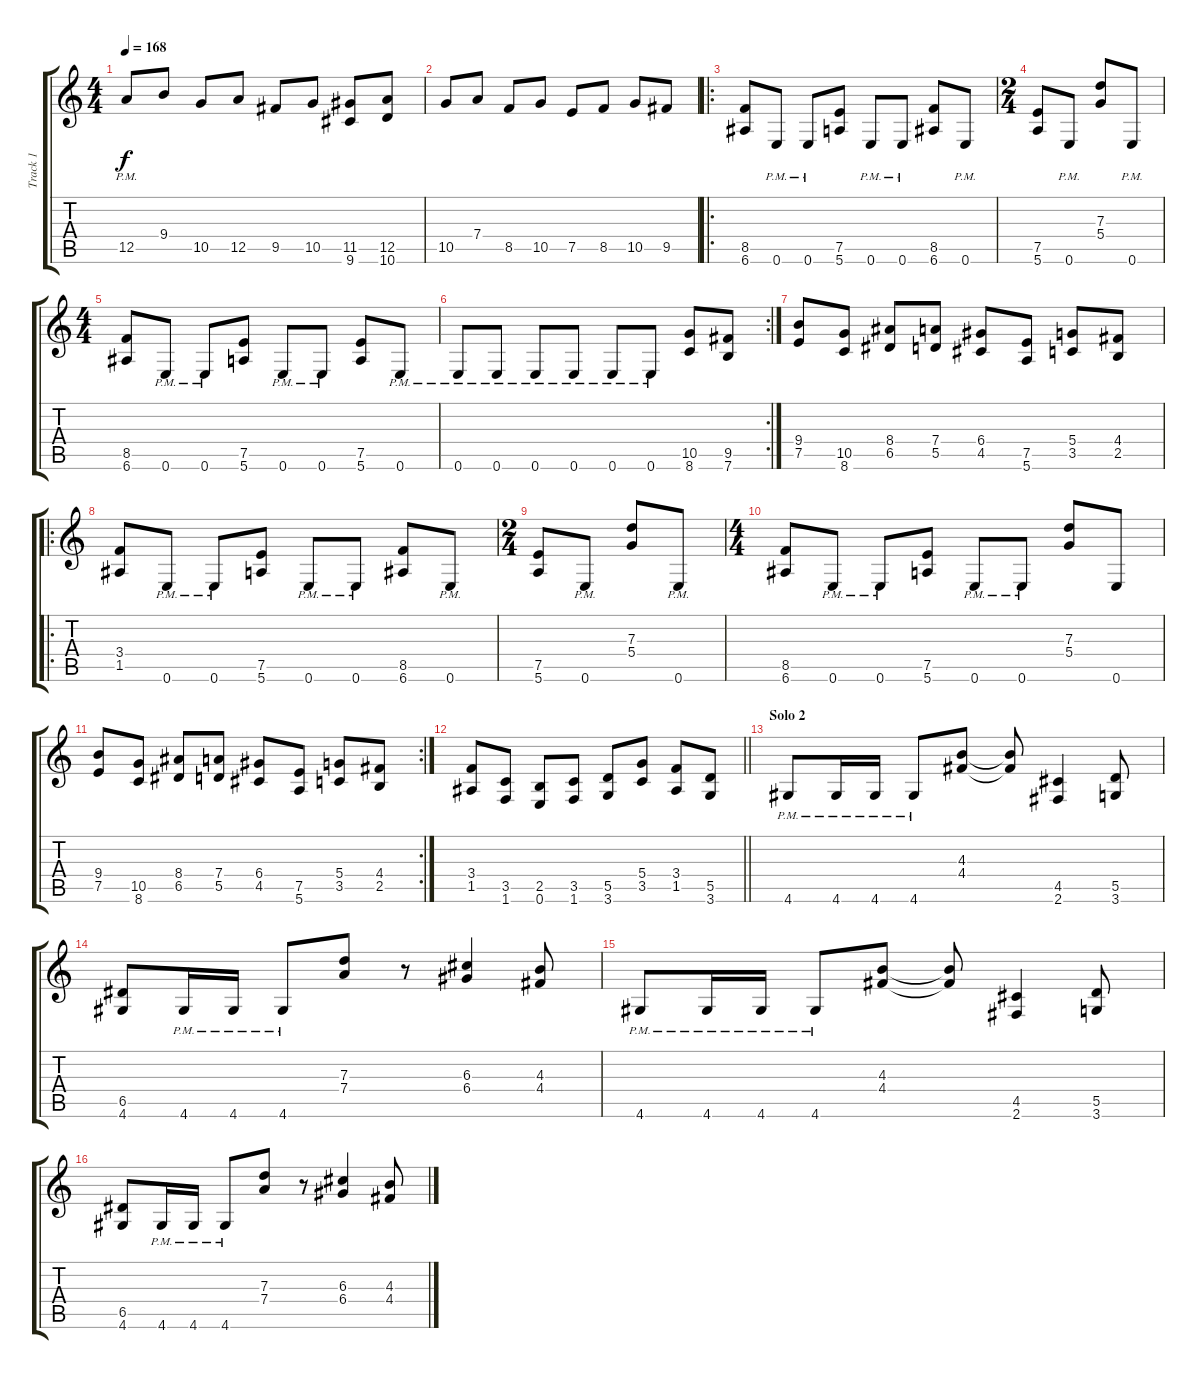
\track ("Track 1" "Track 1") {instrument distortionguitar}
\staff {score tabs}
\tuning (E4 B3 G3 D3 A2 E2) {hide}
\ts (4 4)
\tempo 168
\clef g2
\ks c
12.5{pm}.8{dy f} 9.4.8 10.5.8 12.5.8 9.5.8 10.5.8 (11.5 9.6).8 (12.5 10.6).8 |
10.5.8 7.4.8 8.5.8 10.5.8 7.5.8 8.5.8 10.5.8 9.5.8 |
\ro
(8.5 6.6).8 0.6{pm}.8 0.6{pm}.8 (7.5 5.6).8 0.6{pm}.8 0.6{pm}.8 (8.5 6.6).8 0.6{pm}.8 |
\ts (2 4)
(7.5 5.6).8 0.6{pm}.8 (7.3 5.4).8 0.6{pm}.8 |
\ts (4 4)
(8.5 6.6).8 0.6{pm}.8 0.6{pm}.8 (7.5 5.6).8 0.6{pm}.8 0.6{pm}.8 (7.5 5.6).8 0.6{pm}.8 |
\rc 2
0.6{pm}.8 0.6{pm}.8 0.6{pm}.8 0.6{pm}.8 0.6{pm}.8 0.6{pm}.8 (10.5 8.6).8 (9.5 7.6).8 |
(9.4 7.5).8 (10.5 8.6).8 (8.4 6.5).8 (7.4 5.5).8 (6.4 4.5).8 (7.5 5.6).8 (5.4 3.5).8 (4.4 2.5).8 |
\ro
(3.4 1.5).8 0.6{pm}.8 0.6{pm}.8 (7.5 5.6).8 0.6{pm}.8 0.6{pm}.8 (8.5 6.6).8 0.6{pm}.8 |
\ts (2 4)
(7.5 5.6).8 0.6{pm}.8 (7.3 5.4).8 0.6{pm}.8 |
\ts (4 4)
(8.5 6.6).8 0.6{pm}.8 0.6{pm}.8 (7.5 5.6).8 0.6{pm}.8 0.6{pm}.8 (7.3 5.4).8 0.6.8 |
\rc 2
(9.4 7.5).8 (10.5 8.6).8 (8.4 6.5).8 (7.4 5.5).8 (6.4 4.5).8 (7.5 5.6).8 (5.4 3.5).8 (4.4 2.5).8 |
\barLineRight lightlight
(3.4 1.5).8 (3.5 1.6).8 (2.5 0.6).8 (3.5 1.6).8 (5.5 3.6).8 (5.4 3.5).8 (3.4 1.5).8 (5.5 3.6).8 |
\section ("" "Solo 2")
4.6{pm}.8 4.6{pm}.16 4.6{pm}.16 4.6{pm}.8 (4.3 4.4).8 (4.3{t} 4.4{t}).8 (4.5 2.6).4 (5.5 3.6).8 |
(6.5 4.6).8 4.6{pm}.16 4.6{pm}.16 4.6{pm}.8 (7.3 7.4).8 r.8 (6.3 6.4).4 (4.3 4.4).8 |
4.6{pm}.8 4.6{pm}.16 4.6{pm}.16 4.6{pm}.8 (4.3 4.4).8 (4.3{t} 4.4{t}).8 (4.5 2.6).4 (5.5 3.6).8 |
(6.5 4.6).8 4.6{pm}.16 4.6{pm}.16 4.6{pm}.8 (7.3 7.4).8 r.8 (6.3 6.4).4 (4.3 4.4).8
